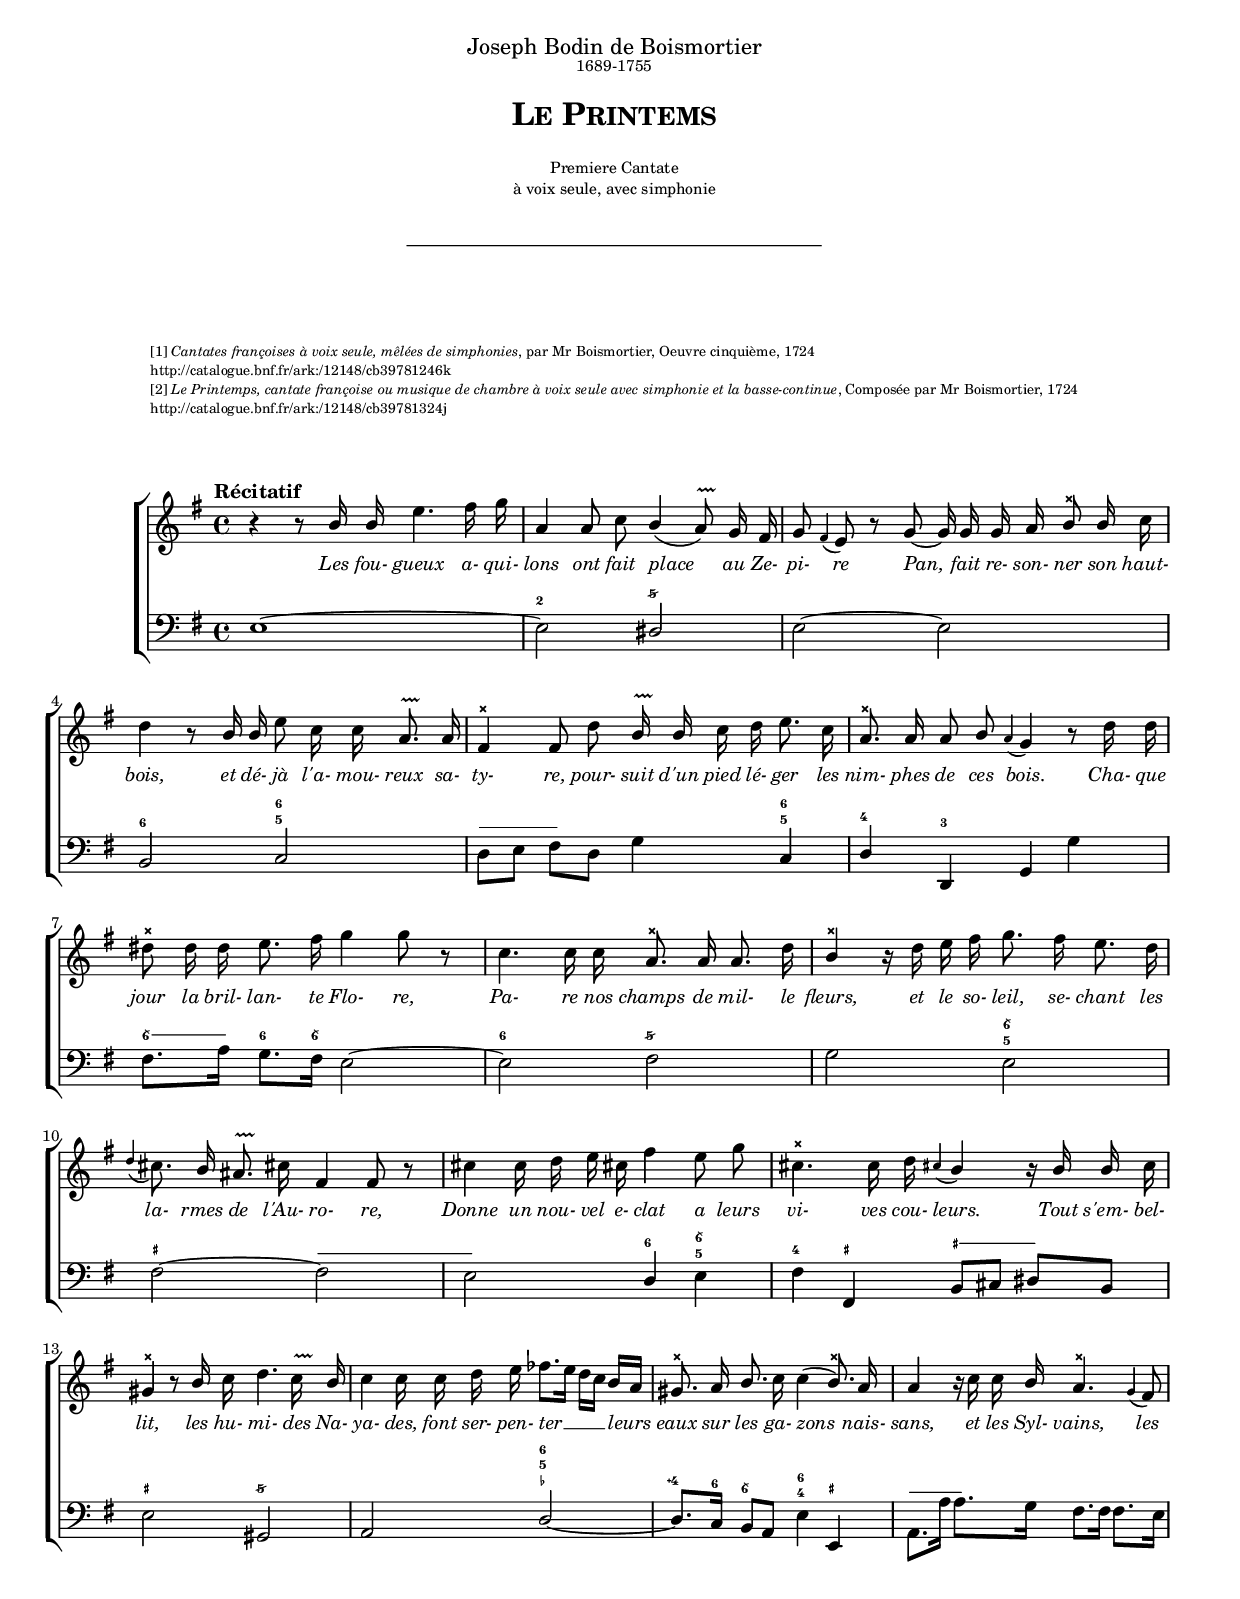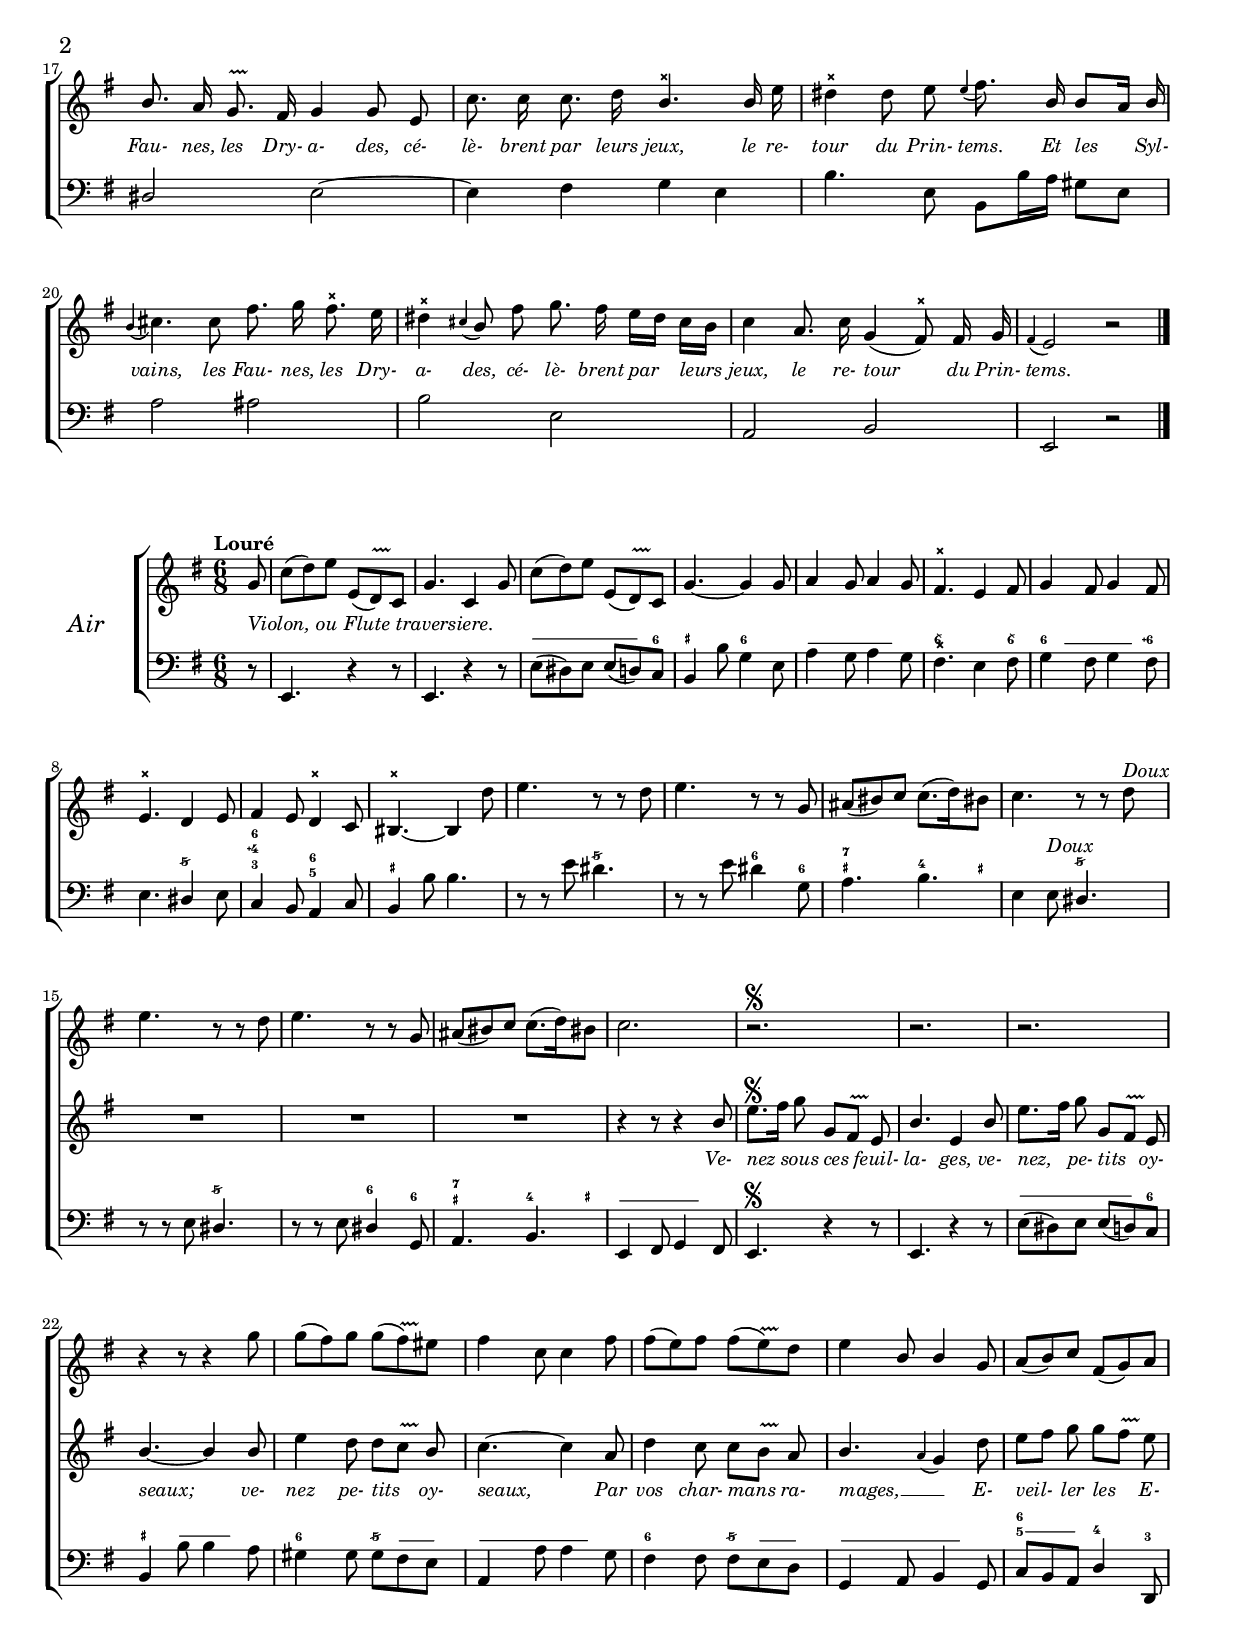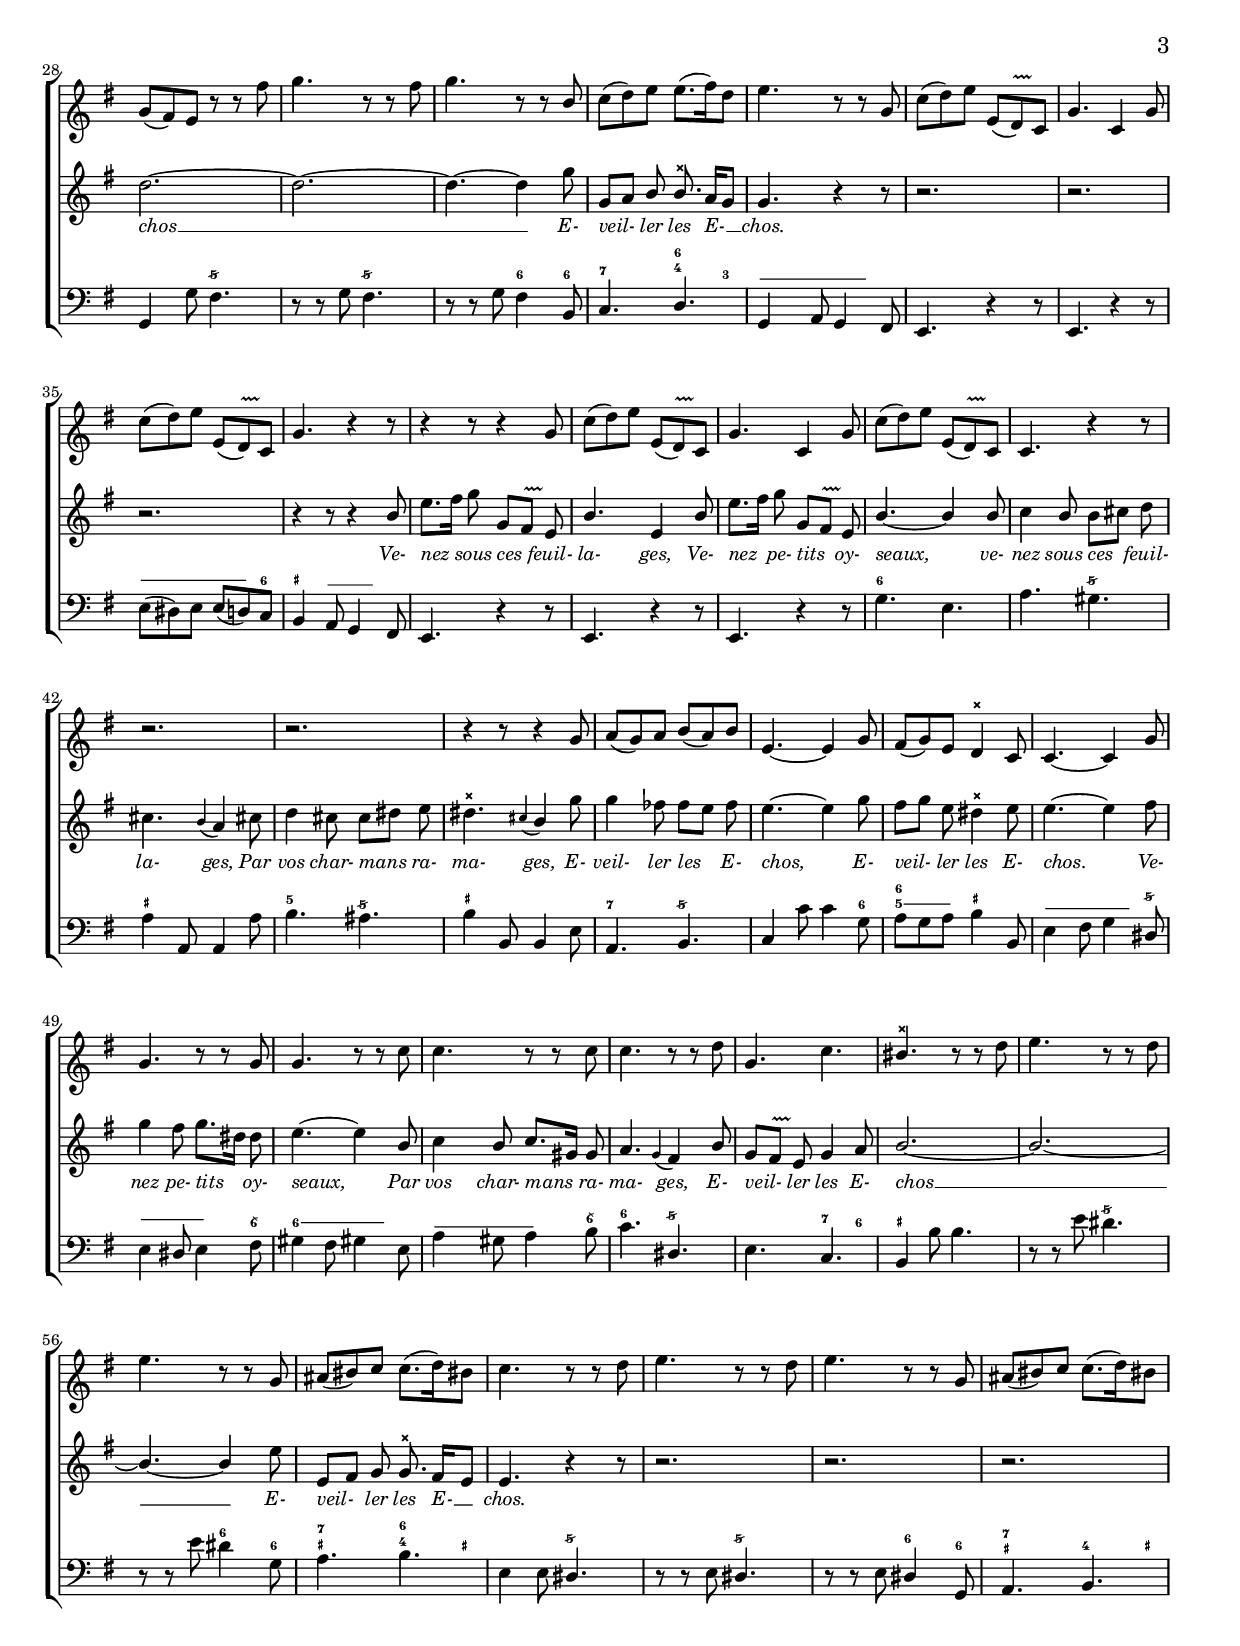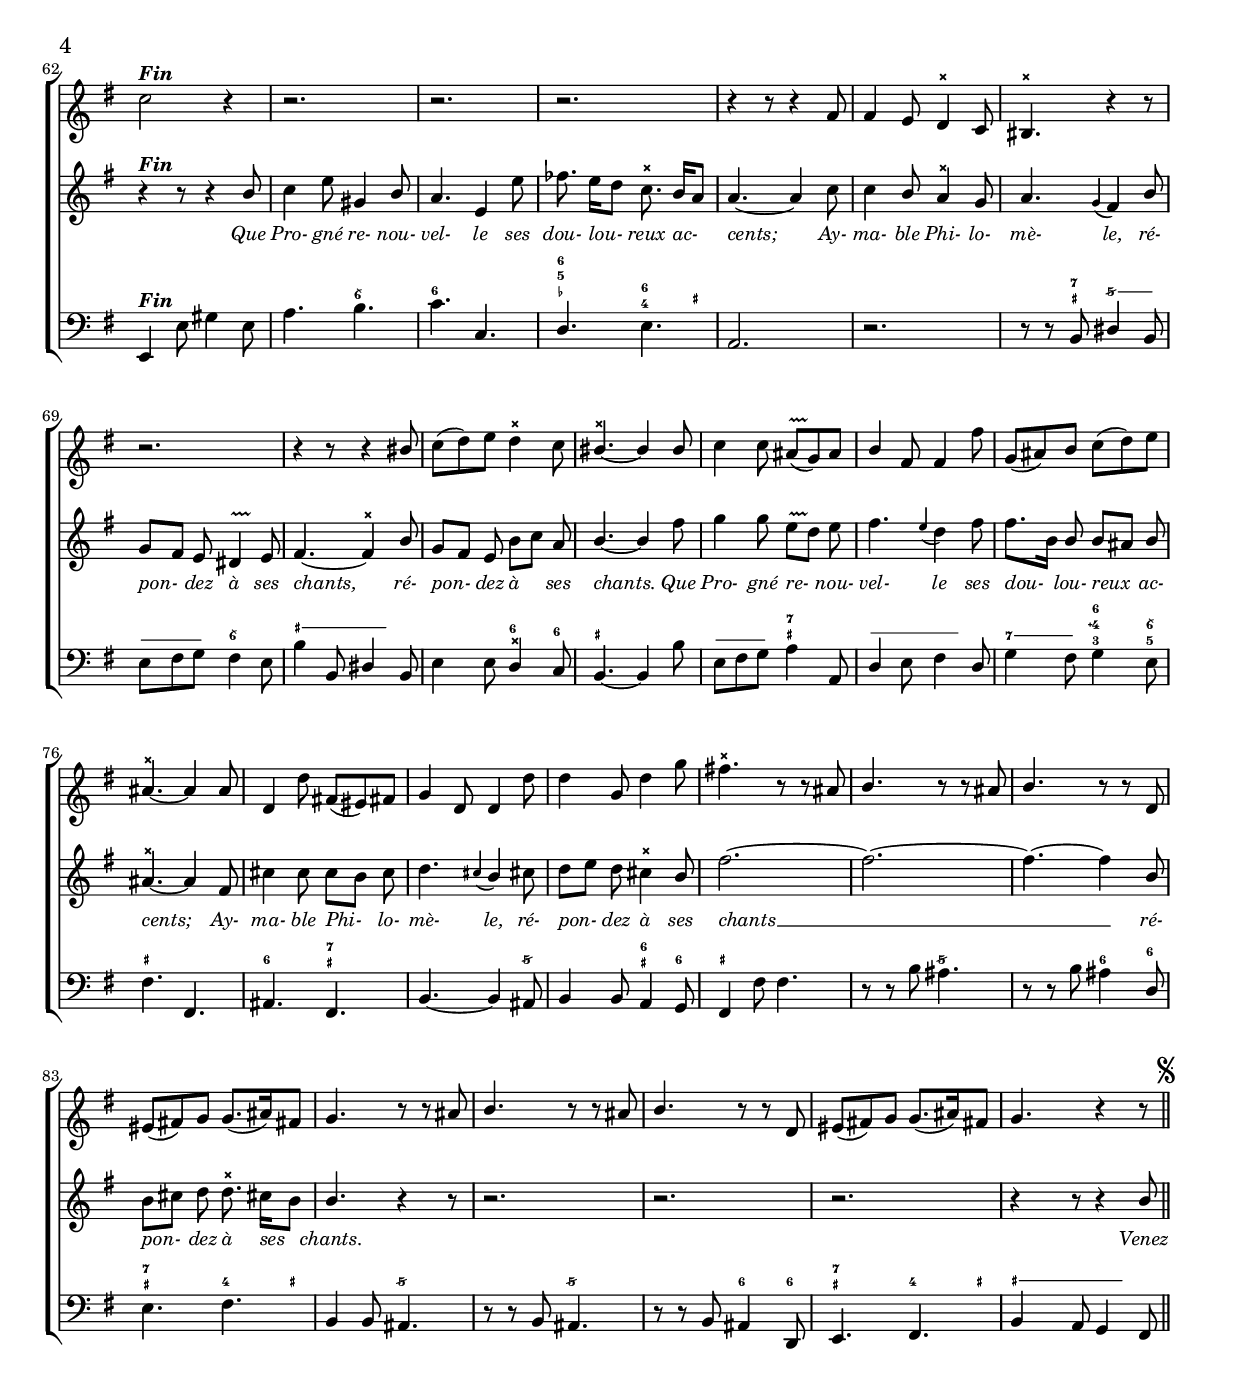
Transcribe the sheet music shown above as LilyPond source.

%%  printemps.ly
%%  This file is part of the Earlilypond project
%%  
%%  Copyright (c) 2013 Benjamin Coudrin <benjamin.coudrin@gmail.com>
%%                All Rights Reserved
%%
%%  This program is free software. It comes without any warranty, to
%%  the extent permitted by applicable law. You can redistribute it
%%  and/or modify it under the terms of the Do What The Fuck You Want
%%  To Public License, Version 2, as published by Sam Hocevar. See
%%  http://sam.zoy.org/wtfpl/COPYING for more details.

\version "2.16.2"
%%  format.ily
%%  This file is part of the Earlilypond project
%%  
%%  Copyright (c) 2013 Benjamin Coudrin <benjamin.coudrin@gmail.com>
%%                All Rights Reserved
%%
%%  This program is free software. It comes without any warranty, to
%%  the extent permitted by applicable law. You can redistribute it
%%  and/or modify it under the terms of the Do What The Fuck You Want
%%  To Public License, Version 2, as published by Sam Hocevar. See
%%  http://sam.zoy.org/wtfpl/COPYING for more details.

% Common includes
#(ly:set-option 'relative-includes #t)
%%  fonts.ily
%%  This file is part of the Earlilypond project
%%  
%%  Copyright (c) 2013 Benjamin Coudrin <benjamin.coudrin@gmail.com>
%%                All Rights Reserved
%%
%%  This program is free software. It comes without any warranty, to
%%  the extent permitted by applicable law. You can redistribute it
%%  and/or modify it under the terms of the Do What The Fuck You Want
%%  To Public License, Version 2, as published by Sam Hocevar. See
%%  http://sam.zoy.org/wtfpl/COPYING for more details.

% Default fonts
\paper  {
  #(define fonts
    (set-global-fonts
      #:music "scorlatti"
      #:brace "scorlatti"
      #:roman "Century Schoolbook L"
      #:sans "Nimbus Sans"
      #:typewriter "Luxi Mono"
      #:factor (/ staff-height pt 20)
  ))
}

%%  titles.ily
%%  This file is part of the Earlilypond project
%%  
%%  Copyright (c) 2013 Benjamin Coudrin <benjamin.coudrin@gmail.com>
%%                All Rights Reserved
%%
%%  This program is free software. It comes without any warranty, to
%%  the extent permitted by applicable law. You can redistribute it
%%  and/or modify it under the terms of the Do What The Fuck You Want
%%  To Public License, Version 2, as published by Sam Hocevar. See
%%  http://sam.zoy.org/wtfpl/COPYING for more details.

\include "tweaks.ily"

%% Copyright Notice
currentYear = #(strftime "%Y" (localtime (current-time)))
publisherDefault = \markup { "Copyright : " \char ##x00A9 " 2011-" \currentYear " Earlilypond" }

%% Default values
\header {
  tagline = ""
  publisher = \publisherDefault
}

%% Titles Templates
%%%%%%%%%%%%%%%%%%%%%%%%%%%%%%

%% Book front page
%% Requires (in header) :
%%   - composer
%%   - composerDate (birth-death)
%%   - title
%%   - subtitle
%%   - opus
%%   - instrument
%%   - publisher
titlePageMarkup = \markup \abs-fontsize #10 \column {
  \vspace #1
  \fill-line { \fontsize #4 \fromproperty #'header:composer }
  \vspace #1
  \fill-line { \fontsize #2 \fromproperty #'header:composerDate }
  \vspace #17
  \fill-line { \fontsize #10 \caps { \bold \fromproperty #'header:title } }
  \vspace #2
  \fill-line { \fontsize #3 \caps { \bold \fromproperty #'header:subtitle } }
  \vspace #3
  \fill-line { \fontsize #5 \caps { \bold \fromproperty #'header:catalogue } }
  \vspace #3
  \fill-line { \fontsize #6 \bold \fromproperty #'header:instrument }
  \vspace #25
  \fill-line { \concat { \publisherDefault ", " \fromproperty #'header:editor } }
}

%% Part book front page
%% Requires (in header) :
%%   - composer
%%   - composerDate (birth-death)
%%   - title
%%   - subtitle
%%   - opus
%%   - instrument
%%   - publisher
partTitlePageMarkup = \markup \abs-fontsize #10 \column {
  \vspace #1
  \fill-line { \fontsize #4 \fromproperty #'header:composer }
  \vspace #1
  \fill-line { \fontsize #2 \fromproperty #'header:composerDate }
  \vspace #14
  \fill-line { \fontsize #10 \caps { \bold \fromproperty #'header:title } }
  \vspace #2
  \fill-line { \fontsize #3 \caps { \bold \fromproperty #'header:subtitle } }
  \vspace #3
  \fill-line { \fontsize #5 \caps { \bold \fromproperty #'header:catalogue } }
  \vspace #3
  \fill-line { \postscript #"-30 0 moveto 60 0 rlineto stroke" }
  \vspace #6
  \fill-line { \fontsize #6 \fromproperty #'header:instrument }
  \vspace #18
  \fill-line { \concat { \publisherDefault ", " \fromproperty #'header:editor } }
}

%% Book front page with image
%% Requires (in header) :
%%   - composer
%%   - composerDate (birth-death)
%%   - title
%%   - subtitle
%%   - opus
%%   - image
%%   - editor
titlePageMarkupImage = \markup \abs-fontsize #10 \column {
  \vspace #1
  \fill-line { \fontsize #4 \fromproperty #'header:composer }
  \vspace #1
  \fill-line { \fontsize #2 \fromproperty #'header:composerDate }
  \vspace #10
  \fill-line { \fontsize #10 \caps { \bold \fromproperty #'header:title } }
  \vspace #1
  \fill-line { \fontsize #3 \caps { \bold \fromproperty #'header:subtitle } }
  \vspace #6
  \fill-line { \fontsize #6 \caps { \bold \fromproperty #'header:catalogue } }
  \vspace #6
  \fill-line { \fromproperty #'header:image }    
  \vspace #10
  \fill-line { \concat { \publisherDefault ", " \fromproperty #'header:editor } }
}

%% piece front page
%% Requires (in header) :
%%   - composer
%%   - composerDate (birth-death)
%%   - title
%%   - subtitle
%%   - opus
%%   - publisher
%%   - sources
%%   - notes
pieceFrontPageMarkup = \markup \abs-fontsize #10 \box { \column {
  \vspace #1
  \fill-line { \fontsize #3 \fromproperty #'header:composer }
  \fill-line { \override #'(font-family . Nimbus) \fontsize #1 \fromproperty #'header:composerDate }
  \vspace #2.5
  \fill-line { \fontsize #10 \caps { \fromproperty #'header:title } }
  \vspace #1
  \fill-line { \fontsize #2 \caps {\fromproperty #'header:subtitle } }
  \vspace #1.5
  \fill-line { \postscript #"-30 0 moveto 60 0 rlineto stroke" }
  \fill-line { \postscript #"-30 2 moveto 60 0 rlineto stroke" }
  \vspace #1
  \fill-line { \fontsize #-2 \fromproperty #'header:notes }
  \vspace #0.5
  \fill-line { \left-column { "Sources : " \fontsize #-2 \fromproperty #'header:sources } }
  \vspace #2
  \fill-line { \concat { \publisherDefault ", " \fromproperty #'header:editor } }
} }

%% piece short title
%% Requires (in header) :
%%   - composer
%%   - title
%%   - subtitle
pieceTitleMarkup = \markup {
  \column {
    \fill-line {
      \null
      \override #`(direction . ,UP) {
        \dir-column {
          \center-align \fontsize #-1 \bold
          \caps \fromproperty #'header:subtitle
          \center-align \fontsize #4 \bold
          \caps \fromproperty #'header:title
        }
      }
      \fromproperty #'header:composer
    }
    \vspace #2
  }
}



%% piece long title
pieceBigTitleMarkup = \markup \abs-fontsize #6 \column {
    \vspace #1
    \fill-line { \fontsize #5 \fromproperty #'header:composer }
    \fill-line { \fontsize #2 \fromproperty #'header:composerDate }
    \vspace #1
    \fill-line { \fontsize #8 \bold \caps \fromproperty #'header:title }
    \vspace #1
    \fill-line { \fontsize #2 \fromproperty #'header:subtitle }
    \vspace #1
    \fill-line { \postscript #"-20 0 moveto 40 0 rlineto stroke" }
    \vspace #1
    \fill-line { \fontsize #6 \fromproperty #'header:instrument }
    \vspace #2
    \fill-line { \fontsize #1 \fromproperty #'header:sources }
    \vspace #2    
  }
  
pieceBigTitleMarkupNoSource = \markup \abs-fontsize #6 \column {
    \vspace #1
    \fill-line { \fontsize #5 \fromproperty #'header:composer }
    \fill-line { \fontsize #2 \fromproperty #'header:composerDate }
    \vspace #1
    \fill-line { \fontsize #8 \bold \caps \fromproperty #'header:title }
    \vspace #0.5
    \fill-line { \fontsize #3 \fromproperty #'header:subtitle }
    \vspace #1
    %\fill-line { \fontsize #4 \fromproperty #'header:catalogue }
    %\vspace #1
    \fill-line { \postscript #"-20 0 moveto 40 0 rlineto stroke" }
    \vspace #1
    \fill-line { \fontsize #6 \fromproperty #'header:instrument }
    \vspace #2
  }
  
pieceMediumTitleMarkup = \markup \abs-fontsize #6 \column {
    \vspace #1
    \fill-line { \fontsize #5 \fromproperty #'header:composer }
    \fill-line { \fontsize #2 \fromproperty #'header:composerDate }
    \vspace #1
    \fill-line { \fontsize #8 \bold \caps \fromproperty #'header:title }
    \vspace #1
    \fill-line { \postscript #"-20 0 moveto 40 0 rlineto stroke" }
    \vspace #2
  }
  
suiteSimpleTitleMarkup = \markup \abs-fontsize #6 \column {
  \vspace #5
  \fill-line { \fontsize #8 \bold \fromproperty #'header:suite }
  \vspace #3
}

scoreSimpleTitleMarkup = \markup \abs-fontsize #6 \column {
  \vspace #1
  \left-align { \fontsize #6 \caps \fromproperty #'header:piece }
  \fill-line  { \fontsize #5 \italic \fromproperty #'header:part }
  \vspace #1
}

scoreNumberedTitleMarkup = \markup \abs-fontsize #6 \column {
  \vspace #1
  \fill-line { \fontsize #10 \box \fromproperty #'header:number } 
  \vspace #0.5
  \fill-line {
    \left-align { \fontsize #6 \caps \fromproperty #'header:piece }
    \right-align { \fontsize #6 \fromproperty #'header:subopus }
  }
  \vspace #1
}
  
bookNotePageMarkup = \markup \abs-fontsize #6 \column {
  \vspace #1
  \fill-line { \fontsize #8 \caps \fromproperty #'header:title }
  \vspace #1
  \fill-line { \fontsize #8 \caps \fromproperty #'header:subtitle }
  \vspace #1
  \fill-line { \fontsize #7 \caps \fromproperty #'header:subsubtitle }
  \vspace #1
  \fill-line { \fontsize #7 "." }
  \vspace #1
  \fill-line { \fontsize #8 \caps \fromproperty #'header:catalogue }
  \vspace #1
  \fill-line { \fontsize #7 "." }
  \vspace #4
  %\fill-line { \fontsize #4 \fromproperty #'header:sources }
  %\fill-line { \fontsize #8 \bold \caps "Notes" }
  
}


% Paper settings
#(set-default-paper-size "a4")
\paper {
  line-width    = 188\mm
  left-margin   = 10\mm
  top-margin    = 10\mm
  bottom-margin = 20\mm
  ragged-last-bottom = ##t 
  ragged-bottom = ##f
  annotate-spacing = ##f
  #(define page-breaking ly:minimal-breaking)
}

% Layout commons
layoutCommons = \layout {
  #(layout-set-staff-size 17)
  \context {
    \Score
    \override SpacingSpanner #'uniform-stretching = ##t
    \override Stem #'neutral-direction = #1
  }
  \context {
    \Voice
    \override TupletNumber #'stencil = ##f 
    \override TupletBracket #'bracket-visibility = ##f 
  }
  \context {
    \RemoveEmptyStaffContext
    \override VerticalAxisGroup #'remove-first = ##t 
  }
  \context { 
    \Staff
    \override BassFigure #'font-size = #-1
  } 
  \context { 
    \Lyrics
    \override LyricText #'font-size = #0
    \override LyricText #'font-shape = #'italic
  } 
}


%%  notation.ily
%%  This file is part of the Earlilypond project
%%  
%%  Copyright (c) 2013 Benjamin Coudrin <benjamin.coudrin@gmail.com>
%%                All Rights Reserved
%%
%%  This program is free software. It comes without any warranty, to
%%  the extent permitted by applicable law. You can redistribute it
%%  and/or modify it under the terms of the Do What The Fuck You Want
%%  To Public License, Version 2, as published by Sam Hocevar. See
%%  http://sam.zoy.org/wtfpl/COPYING for more details.

% Common includes
#(ly:set-option 'relative-includes #t)
%% mensuation.ly
%% Author : Benjamin Coudrin, 2013

ter = {
  \override Staff.TimeSignature.style = #'single-digit
  \time 3/4
}

deux = {
  \override Staff.TimeSignature.style = #'single-digit
  \time 2/2
}

bin = {
  \override Staff.TimeSignature.style = #'default
  \time 4/4
}

bla = {
  \override Staff.TimeSignature.style = #'default
  \time 2/2
}

blater = {
  \once \override Staff.TimeSignature.stencil = #ly:text-interface::print 
  \once \override Staff.TimeSignature.text =
    #(markup (#:line ((markup (#:musicglyph "timesig.C22")
                              (#:raise -0.8 #:musicglyph "three")))
               ))
  \time 3/4
}

\include "../3rdParty/Viole/ornements-viole.ly"


\header {
  composer = "Joseph Bodin de Boismortier"
  composerDate = "1689-1755"
  date = "1724"
  title = "Le Printems"
  subtitle = \markup \center-column {"Premiere Cantate" "à voix seule, avec simphonie"}
  %tagline = \markup \concat { \publisherDefault ", Benjamin Coudrin"}
  sources = \markup \left-column {
    \concat {"[1] " \italic "Cantates françoises à voix seule, mêlées de simphonies" ", par Mr Boismortier, Oeuvre cinquième, 1724"}
    \with-url #"http://catalogue.bnf.fr/ark:/12148/cb39781246k" "http://catalogue.bnf.fr/ark:/12148/cb39781246k"
    \concat {"[2] " \italic "Le Printemps, cantate françoise ou musique de chambre à voix seule avec simphonie et la basse-continue" ", Composée par Mr Boismortier, 1724" }
    \with-url #"http://catalogue.bnf.fr/ark:/12148/cb39781324j" "http://catalogue.bnf.fr/ark:/12148/cb39781324j"
  }
}

\paper {
  bookTitleMarkup = \pieceBigTitleMarkup
}

\layout {
  \layoutCommons
}

%% Premier Recitatif
%% recitatif1.ly
%%  This file is part of the Earlilypond project
%%  
%%  Copyright (c) 2013 Benjamin Coudrin <benjamin.coudrin@gmail.com>
%%                All Rights Reserved
%%
%%  This program is free software. It comes without any warranty, to
%%  the extent permitted by applicable law. You can redistribute it
%%  and/or modify it under the terms of the Do What The Fuck You Want
%%  To Public License, Version 2, as published by Sam Hocevar. See
%%  http://sam.zoy.org/wtfpl/COPYING for more details.

%% VOICE %%%%%%%%%%%%%%%%%%%%%%%%%%%%%%%%%%%%%%%%%%%%%%%%%
Avoice = {
  \clef treble
  \key g \major
  \relative c'' {
    \bin
    \tempo "Récitatif"
    \autoBeamOff
    r4 r8 b16 b e4. fis16 g
    a,4 a8 c b4 (\vplaintehoriz a8) g16 fis
    g8 \grace fis4 (e8) r g ~ g16 g g a \vmordant b8 b16 c
    d4 r8 b16 b e8 c16 c \vplaintehoriz a8. a16
    \vmordant fis4 fis8 d' \vplaintehoriz b16 b c d e8. c16
    \vmordant a8. a16 a8 b \grace a4 (g) r8 d'16 d
    \vmordant dis8 d16 d e8. fis16 g4 g8 r
    c,4. c16 c \vmordant a8. a16 a8. d16
    \vmordant b4 r16 d e fis g8. fis16 e8. d16
    \grace d4 (cis8.) b16 \vplaintehoriz ais8. cis16 fis,4 fis8 r
    cis'4 c16 d e cis fis4 e8 g
    \vmordant cis,4. c16 d \grace cis4 (b4) r16 b b c
    \vmordant gis4 r8 b16 c d4. \vplaintehoriz c16 b
    c4 c16 c d e fes8. [e16] d [c] b [a]
    \vmordant gis8. a16 b8. c16 c4 (\vmordant b8.) a16
    a4 r16 c c b \vmordant a4. \grace g4 (fis8)
    b8. a16 \vplaintehoriz g8. fis16 g4 g8 e
    c'8. c16 c8. d16 \vmordant b4. b16 e
    \vmordant dis4 d8 e \grace e4 (fis8.) b,16 b8 [a16] b
    \grace b4 (cis4.) c8 fis8. g16 \vmordant fis8. e16
    \vmordant dis4 \grace cis4 (b8) fis' g8. fis16 e [d] c [b]
    c4 a8. c16 g4 (\vmordant fis8) fis16 g
    \grace fis4 (e2) r
    \bar "|." \break
  }
}

Alyrics = \lyricmode {
  Les fou- gueux a- qui- lons ont fait place au Ze- pi- re
  Pan, fait re- son- ner son haut- bois,
  et dé- jà l'a- mou- reux sa- ty- re, pour- suit
  d'un pied lé- ger les nim- phes de ces bois.
  Cha- que jour la bril- lan- te Flo- re,
  Pa- re nos champs de mil- le fleurs,
  et le so- leil, se- chant les la- rmes de l'Au- ro- re,
  Donne un nou- vel e- clat a leurs vi- ves cou- leurs.
  Tout s'em- bel- lit, les hu- mi- des Na- ya- des,
  font ser- pen- ter __ _ leurs eaux sur les ga- zons nais- sans,
  et les Syl- vains, les Fau- nes, les Dry- a- des,
  cé- lè- brent par leurs jeux, le re- tour du Prin- tems.
  Et les Syl- vains, les Fau- nes, les Dry- a- des,
  cé- lè- brent par leurs jeux, le re- tour du Prin- tems.
}

%% FIGURED BASS %%%%%%%%%%%%%%%%%%%%%%%%%%%%%%%%%%%%%%%%%%%%%%%%%%
Abassefig = \figuremode {
  s1
  <2>2 <5/>
  s1
  <6>2 <6 5>
  \bassFigureExtendersOn
  <_>8 <_> <_>
  \bassFigureExtendersOn
  s4. <6 5>4
  <4>4 <3> s2
  \bassFigureExtendersOn
  <6\\>8 <6\\>16 <6\\>
  \bassFigureExtendersOff
  <6>8. <6\\>16 s2
  <6> <5/>
  s <6\\ 5>
  <_+>
  \bassFigureExtendersOn
  <_>4 <_>
  <_>2 \bassFigureExtendersOff <6>4 <6\\ 5>
  <4> <_+> <_+>8
  \bassFigureExtendersOn
  <_+> <_+>
  \bassFigureExtendersOff
  s8
  <_+>2 <5/>
  s <6 5 _->
  <4\+>8. <6>16 <6\\>4 <6 4> <_+>
  \bassFigureExtendersOn
  <_>8 <_> <_>
  \bassFigureExtendersOn
  
}

Abasse = {
  \clef bass
  \key g \major
  \bin
  \relative c {
    e1 ~
    e2 dis
    e ~ e
    b c 
    d8 [e] fis [d] g4 c,
    d d, g g'
    fis8. [a16] g8. [fis16] e2 ~
    e fis
    g e
    fis ~ fis
    e d4 e
    fis fis, b8 [cis] dis [b]
    e2 gis,
    a2 d~
    d8. [c16] b8 [a] e'4 e,
    a8. [a'16] a8. [g16] fis8. [fis16] fis8. [e16]
    dis2 e ~
    e4 fis g e
    b'4. e,8 b [b'16 a] gis8 [e]
    a2 ais
    b e,
    a, b
    e, r
  }
  \bar "|."
}

\score {
  \new StaffGroup  <<
    \new Voice = "voix" << \override Staff.BarLine #'allow-span-bar = ##f #(set-accidental-style 'forget) \Avoice >>
    \new Lyrics \lyricsto voix { \Alyrics }
    \new Staff <<
      \override Staff.BarLine #'allow-span-bar = ##f
      #(set-accidental-style 'forget)
      \figuremode { \Abassefig }
      \Abasse
    >>
  >>
}

%% Air louré
%% recitatif1.ly
%%  This file is part of the Earlilypond project
%%  
%%  Copyright (c) 2013 Benjamin Coudrin <benjamin.coudrin@gmail.com>
%%                All Rights Reserved
%%
%%  This program is free software. It comes without any warranty, to
%%  the extent permitted by applicable law. You can redistribute it
%%  and/or modify it under the terms of the Do What The Fuck You Want
%%  To Public License, Version 2, as published by Sam Hocevar. See
%%  http://sam.zoy.org/wtfpl/COPYING for more details.

%% DESSUS %%%%%%%%%%%%%%%%%%%%%%%%%%%%%%%%%%%%%%%%%%%%%%%%%%
Bdessus = {
  \clef french
  \time 6/8
  \key e \minor
  \set StaffGroup.instrumentName = \markup {\fontsize #2 \italic "Air"}
  \relative c'' {
    \tempo "Louré"
    \partial 8 b8_\markup{\italic {Violon, ou Flute traversiere.}}
    e [(fis) g] g, [(\vplaintehoriz fis) e]
    b'4. e,4 b'8
    e [(fis) g] g, [(\vplaintehoriz fis) e]
    b'4. ~ b4 b8
    c4 b8 c4 b8
    \vxmordant a4. g4 a8
    b4 a8 b4 a8
    \vxmordant g4. fis4 g8
    a4 g8 \vxmordant fis4 e8
    \vxmordant dis4. ~ dis4 fis'8
    g4. r8 r fis
    g4. r8 r8 b,8
    cis8 [(dis) e] e8. [(fis16) dis8]
    e4. r8 r fis^\markup{\italic Doux}
    g4. r8 r fis
    g4. r8 r b,
    cis8 [(dis) e] e8. [(fis16) dis8]
    e2.
    r\segno
    r
    r
    r4 r8 r4 b'8
    b [(a) b] b [(\vplaintehoriz a) gis]
    a4 e8 e4 a8
    a [(g) a] a [(\vplaintehoriz g) fis]
    g4 d8 d4 b8
    c [(d) e] a, [(b) c]
    b [(a) g] r8 r a'
    b4. r8 r a
    b4. r8 r d,
    e [(fis) g] g8. [(a16) fis8]
    g4. r8 r b,
    e [(fis) g] g, [(\vplaintehoriz fis) e]
    b'4. e,4 b'8
    e [(fis) g] g, [(\vplaintehoriz fis) e]
    b'4. r4 r8
    r4 r8 r4 b8
    e [(fis) g] g, [(\vplaintehoriz fis) e]
    b'4. e,4 b'8
    e [(fis) g] g, [(\vplaintehoriz fis) e]
    e4. r4 r8
    r2.
    r2.
    r4 r8 r4 b'8 
    c [(b) c] d [(c) d]
    g,4. ~ g4 b8
    a [(b) g] \vxmordant fis4 e8
    e4. ~ e4 b'8
    b4. r8 r b
    b4. r8 r e
    e4. r8 r e
    e4. r8 r fis
    b,4. e
    \vxmordant dis4. r8 r fis
    g4. r8 r fis
    g4. r8 r b,
    cis [(dis) e] e8. [(fis16) dis8]
    e4. r8 r fis8
    g4. r8 r fis
    g4. r8 r b,
    cis [(dis) e] e8. [(fis16) dis8]
    e2^\markup{\bold \italic Fin} r4
    r2.
    r
    r
    r4 r8 r4 a,8
    a4 g8 \vxmordant fis4 e8
    \vxmordant dis4. r4 r8
    r2.
    r4 r8 r4 dis'8
    e [(fis) g] \vxmordant fis4 e8
    \vxmordant dis4. ~ dis4 d8
    e4 e8 \vplaintehoriz cis [(b) c]
    d4 a8 a4 a'8
    b,8 [(cis) d] e [(fis) g]
    \vxmordant cis,4. ~ cis4 c8
    fis,4 fis'8 ais, [(gis) ais]
    b4 fis8 fis4 fis'8
    fis4 b,8 fis'4 b8
    \vxmordant ais4. r8 r cis,
    d4. r8 r cis
    d4. r8 r fis,
    gis [(ais) b] b8. [(cis16) ais8]
    b4. r8 r cis
    d4. r8 r cis
    d4. r8 r fis,
    gis [(ais) b] b8. [(cis16) ais8]
    b4. r4 r8
   \bar "||"  \mark \markup \normalsize { \musicglyph  #"scripts.segno" }
  }
}

%% VOICE %%%%%%%%%%%%%%%%%%%%%%%%%%%%%%%%%%%%%%%%%%%%%%%%%
Bvoice = {
  \clef treble
  \key e \minor
  \relative c'' {
    \time 6/8
    \autoBeamOff
    \partial 8 r8
    R2.*17
    r4 r8 r4 b8
    e8.\segno [fis16] g8 g, [\vplaintehoriz fis] e
    b'4. e,4 b'8 
    e8. [fis16] g8 g, [\vplaintehoriz fis] e
    b'4. ~ b4 b8
    e4 d8 d [\vplaintehoriz c] b
    c4. ~ c4 a8
    d4 c8 c [\vplaintehoriz b] a
    b4. \grace a4 (g4) d'8
    e [fis] g g [\vplaintehoriz fis] e
    d2. ~
    d ~
    d4. ~ d4 g8
    g, [a] b \vxmordant b8. a16 [g8]
    g4. r4 r8
    r2.
    r
    r
    r4 r8 r4 b8
    e8. [fis16] g8 g, [\vplaintehoriz fis] e
    b'4. e,4 b'8
    e8. [fis16] g8 g, [\vplaintehoriz fis] e
    b'4. ~ b4 b8
    c4 b8 b [cis] d
    cis4. \grace b4 (a4) cis8
    d4 cis8 c [dis] e
    \vxmordant dis4. \grace cis4 (b4) g'8
    g4 fes8 fis [e] fis
    e4. ~ e4 g8
    fis [g] e \vxmordant dis4 e8
    e4. ~ e4 fis8
    g4 fis8 g8. [dis16] d8
    e4. ~ e4 b8
    c4 b8 c8. [gis16] g8
    a4. \grace g4 (fis4) b8
    g [\vplaintehoriz fis] e g4 a8
    b2. ~
    b2. ~
    b4. ~ b4 e8
    e, [fis] g \vxmordant g8. fis16 [e8]
    e4. r4 r8
    r2.
    r
    r
    r4^\markup{\bold \italic Fin} r8 r4 b'8
    c4 e8 gis,4 b8
    a4. e4 e'8
    fes8. e16 [d8] \vxmordant c8. b16 [a8]
    a4. ~ a4 c8
    c4 b8 \vxmordant a4 g8
    a4. \grace g4 (fis4) b8
    g [fis] e \vplaintehoriz dis4 e8
    fis4. ~ \vxmordant fis4 b8
    g [fis] e b' [c] a
    b4. ~ b4 fis'8
    g4 g8 \vplaintehoriz e [d] e
    fis4. \grace e4 (d4) fis8
    fis8. [b,16] b8 b [ais] b
    \vxmordant ais4. ~ ais4 fis8
    cis'4 c8 c [b] c
    d4. \grace cis4 (b4) cis8
    d [e] d \vxmordant cis4 b8
    fis'2. ~
    fis ~
    fis4. ~ fis4 b,8
    b [cis] d \vxmordant d8. cis16 [b8]
    b4. r4 r8
    r2.
    r
    r
    r4 r8 r4 b8
    \bar "||"  \mark \markup \normalsize { \musicglyph  #"scripts.segno" } \break
  }
}

Blyrics = \lyricmode {
  Ve- nez sous ces feuil- la- ges,
  ve- nez, pe- tits oy- seaux;
  ve- nez pe- tits oy- seaux,
  Par vos char- mans ra- mages, __ _
  E- veil- ler les E- chos __
  E- veil- ler les E- __ chos.
  Ve- nez sous ces feuil- la- ges,
  Ve- nez pe- tits oy- seaux,
  ve- nez sous ces feuil- la- ges,
  Par vos char- mans ra- ma- ges,
  E- veil- ler les E- chos,
  E- veil- ler les E- chos.
  Ve- nez pe- tits
  oy- seaux, Par vos char- mans
  ra- ma- ges,
  E- veil- ler les E- chos __
  E- veil- ler les E- __ chos.
  Que Pro- gné re- nou- vel- le
  ses dou- lou- reux ac- cents;
  Ay- ma- ble Phi- lo- mè- le,
  ré- pon- dez à ses chants,
  ré- pon- dez à ses chants.
  Que Pro- gné re- nou- vel- le
  ses dou- lou- reux ac- cents;
  Ay- ma- ble Phi- lo- mè- le,
  ré- pon- dez à ses chants __
  ré- pon- dez à ses chants.
  Venez
}

%% FIGURED BASS %%%%%%%%%%%%%%%%%%%%%%%%%%%%%%%%%%%%%%%%%%%%%%%%%%
Bbassefig = \figuremode {
  s8
  s2.
  s
  \bassFigureExtendersOn
  <_>8 <_>4. <_>8
  \bassFigureExtendersOff
  <6>8
  <_+>4. <6>
  \bassFigureExtendersOn
  <_>8 <_>4. <_>4
  \bassFigureExtendersOff
  <6\\>4. s4 <6\\>8
  <6>
  \bassFigureExtendersOn
  <_>8 <_>4 <_>8
  \bassFigureExtendersOff
  <6\+>8
  s4. <5/>
  <6 4\+ 3>4
  \bassFigureExtendersOn
  <_>8
  \bassFigureExtendersOff
  <6 5>4
  \bassFigureExtendersOn
  <_>8
  \bassFigureExtendersOff
  <_+>2.
  s4. <5/>
  s <6>4 <6>8
  <7 _+>4. <4>4 <_+>8
  s4. <5/>
  s <5/>
  s <6>4 <6>8
  <7 _+>4. <4>4 <_+>8  
  \bassFigureExtendersOn
  <_>2 <_>8
  \bassFigureExtendersOff
  <_>8
  s2.
  s2.
  \bassFigureExtendersOn
  <_>8 <_>4. <_>8
  \bassFigureExtendersOff
  <6>8
  <_+>4
  \bassFigureExtendersOn
  <_>4 <_>8
  \bassFigureExtendersOff
  <_>8
  <6>4. <5/>8
  \bassFigureExtendersOn
  <_>8 <_>16
  \bassFigureExtendersOff
  <_>16
  <_>16
  \bassFigureExtendersOn
  <_>16 <_>4. <_>8
  \bassFigureExtendersOff
  <_>8
  <6>4. <5/>8
  \bassFigureExtendersOn
  <_>8 <_>16
  \bassFigureExtendersOff
  <_>16
  <_>16
  \bassFigureExtendersOn
  <_>16 <_>4. <_>8
  \bassFigureExtendersOff
  <_>8
  <6 5>8
  \bassFigureExtendersOn
  <5>8 <5>8
  \bassFigureExtendersOff
  <4>4 <3>8
  s4. <5/>
  s <5/>
  s <6>4 <6>8
  <7>4. <6 4>4 <3>8
  <_>16
  \bassFigureExtendersOn
  <_>16 <_>4. <_>8
  \bassFigureExtendersOff
  <_>8
  s2.
  s
  \bassFigureExtendersOn
  <_>8 <_>4. <_>8
  \bassFigureExtendersOff
  <6>8
  <_+>4
  \bassFigureExtendersOn
  <_>4 <_>8
  \bassFigureExtendersOff
  <_>8
  s2.
  s
  s
  <6>
  s4. <5/>
  <_+> s
  <5> <5/>
  <_+> s
  <7> <5/>
  s s4 <6>8
  <6 5>8
  \bassFigureExtendersOn
  <5>8 <5>8
  \bassFigureExtendersOff
  <_+>4.
  \bassFigureExtendersOn
  <_>4 <_>4 <_>8
  \bassFigureExtendersOff
  <5/>8
  \bassFigureExtendersOn
  <_>4 <_>8 <_>8
  \bassFigureExtendersOff
  <_>8 <6\\>
  \bassFigureExtendersOn
  <6>4 <6>4 <6>8
  \bassFigureExtendersOff
  <_>8
  <_>16
  \bassFigureExtendersOn
  <_>16 <_>8 <_>8 <_>8
  \bassFigureExtendersOff
  <_>8 <6\\>
  <6>4. <5/>
  s <7>4 <6>8
  <_+>2.
  s4. <5/>
  s <6>4 <6>8
  <7 _+>4. <6 4>4 <_+>8
  s4. <5/>
  s <5/>
  s <6>4 <6>8
  <7 _+>4. <4>4 <_+>8
  s2.
  s4. <6\\>
  <6> s
  <6 5 _-> <6 4>4 <_+>8
  s2.
  s
  s4 <7 _+>8
  \bassFigureExtendersOn
  <5/>4 <5/>8
  \bassFigureExtendersOff
  <_>16
  \bassFigureExtendersOn
  <_>16 <_>8 <_>8
  \bassFigureExtendersOff
  <6\\>4.
  \bassFigureExtendersOn
  <_+>4 <_+>4 <_+>8
  \bassFigureExtendersOff
  <_>8
  s4. <6>4 <6>8
  <_+>4. s
  \bassFigureExtendersOn
  <_>4 <_>8
  \bassFigureExtendersOff
  <7 _+>4.
  \bassFigureExtendersOn
  <_>4 <_>4 <_>8
  \bassFigureExtendersOff
  <_>8
  \bassFigureExtendersOn
  <7>4 <7>8
  \bassFigureExtendersOff
  <6 4\+ 3>4 <6\\ 5>8
  <_+>4. s
  <6> <7 _+>
  s s4 <5/>8
  s4. <6 _+>4 <6>8
  <_+>4. s
  s <5/>
  s <6>4 <6>8
  <7 _+>4. <4>4 <_+>8
  s4. <5/>
  s <5/>
  s <6>4 <6>8
  <7 _+>4. <4>4 <_+>8
  <_+>16
  \bassFigureExtendersOn
  <_+>16 <_+>8 <_+>4 <_+>8
  \bassFigureExtendersOff
  <_>8
}

Bbasse = {
  \clef bass
  \key e \minor
  \time 6/8
  \relative c, {
    \partial 8 r8
    e4. r4 r8
    e4. r4 r8
    e'8 [(dis) e] e [(d!) c]
    b4 b'8 g4 e8
    a4 g8 a4 g8
    \vxmordant fis4. e4 fis8
    g4 fis8 g4 fis8
    e4. dis4 e8
    c4 b8 a4 c8
    b4 b'8 b4.
    r8 r e dis4.
    r8 r e dis4 g,8
    a4. b
    e,4 e8^\markup{\italic Doux} dis4.
    r8 r e8 dis4.
    r8 r e8 dis4 g,8
    a4. b
    e,4 fis8 g4 fis8
    e4.\segno r4 r8
    e4. r4 r8
    e' [(dis) e] e [(d!) c]
    b4 b'8 b4 a8
    gis4 g8 g [fis e]
    a,4 a'8 a4 g8
    fis4 fis8 fis [e d]
    g,4 a8 b4 g8
    c [b a] d4 d,8
    g4 g'8 fis4.
    r8 r g fis4.
    r8 r g fis4 b,8
    c4. d
    g,4 a8 g4 fis8
    e4. r4 r8
    e4. r4 r8
    e' [(dis) e] e [(d!) c]
    b4 a8 g4 fis8
    e4. r4 r8
    e4. r4 r8
    e4. r4 r8
    g'4. e
    a gis
    a4 a,8 a4 a'8
    b4. ais
    b4 b,8 b4 e8
    a,4. b
    c4 c'8 c4 g8
    a [g a] b4 b,8
    e4 fis8 g4 dis8
    e4 dis8 e4 fis8
    gis4 fis8 gis4 e8
    a4 gis8 a4 b8
    c4. dis,
    e c
    b4 b'8 b4.
    r8 r e dis4.
    r8 r e dis4 g,8
    a4. b
    e,4 e8 dis4.
    r8 r e dis4.
    r8 r e dis4 g,8
    a4. b
    e,4^\markup{\bold \italic Fin} e'8 gis4 e8
    a4. b
    c c,
    d e
    a,2.
    r
    r8 r b8 dis4 b8
    e8 [fis g] fis4 e8
    b'4 b,8 dis4 b8
    e4 e8 \vxmordant d4 c8
    b4. ~ b4 b'8
    e,8 [fis g] a4 a,8
    d4 e8 fis4 d8
    g4 fis8 g4 e8
    fis4. fis,
    ais fis
    b ~ b4 ais8
    b4 b8 a4 g8
    fis4 fis'8 fis4.
    r8 r b ais4.
    r8 r b ais4 d,8
    e4. fis
    b,4 b8 ais4.
    r8 r b ais4.
    r8 r b ais4 d,8
    e4. fis
    b4 a8 g4 fis8
    \bar "||"  \mark \markup \normalsize { \musicglyph  #"scripts.segno" }
  }
}

\score {
  \new StaffGroup  <<
    \new Voice = "dessus" <<\override Staff.BarLine #'allow-span-bar = ##f #(set-accidental-style 'forget) \Bdessus >>
    \new Voice = "voix" << \override Staff.BarLine #'allow-span-bar = ##f #(set-accidental-style 'forget) \Bvoice >>
    \new Lyrics \lyricsto voix { \Blyrics }
    \new Staff <<
      \override Staff.BarLine #'allow-span-bar = ##f
      #(set-accidental-style 'forget)
      \figuremode { \Bbassefig }
      \Bbasse
    >>
  >>
}

%% Recitatif - Doucement - Recitatif
%\include "recitdoucementrecit.ly"
%\score {
  %\new StaffGroup  <<
    %\new Voice = "dessus" <<\override Staff.BarLine #'allow-span-bar = ##f #(set-accidental-style 'forget) \Cdessus >>
    %\new Voice = "voix" << \override Staff.BarLine #'allow-span-bar = ##f #(set-accidental-style 'forget) \Cvoice >>
    %\new Lyrics \lyricsto voix { \Clyrics }
    %\new Staff <<
      %\override Staff.BarLine #'allow-span-bar = ##f
      %#(set-accidental-style 'forget)
      %\figuremode { \Cbassefig }
      %\Cbasse
    %>>
  %>>
%}

%% Air gracieusement
%\include "airgracieusement.ly"
%\score {
  %\new StaffGroup  <<
    %\new Voice = "dessus" <<\override Staff.BarLine #'allow-span-bar = ##f #(set-accidental-style 'forget) \Ddessus >>
    %\new Voice = "voix" << \override Staff.BarLine #'allow-span-bar = ##f #(set-accidental-style 'forget) \Dvoice >>
    %\new Lyrics \lyricsto voix { \Dlyrics }
    %\new Staff <<
      %\override Staff.BarLine #'allow-span-bar = ##f
      %#(set-accidental-style 'forget)
      %\figuremode { \Dbassefig }
      %\Dbasse
    %>>
  %>>
%}

%% Dernier Recitatif
%\include "recitatiffin.ly"
%\score {
  %\new StaffGroup  <<
    %\new Voice = "voix" << \override Staff.BarLine #'allow-span-bar = ##f #(set-accidental-style 'forget) \Evoice >>
    %\new Lyrics \lyricsto voix { \Elyrics }
    %\new Staff <<
      %\override Staff.BarLine #'allow-span-bar = ##f
      %#(set-accidental-style 'forget)
      %\figuremode { \Ebassefig }
      %\Ebasse
    %>>
  %>>
%}

%% Air tendre
%\include "airtendre.ly"
%\score {
  %\new StaffGroup  <<
    %\new Voice = "dessus" <<\override Staff.BarLine #'allow-span-bar = ##f #(set-accidental-style 'forget) \Fdessus >>
    %\new Voice = "voix" << \override Staff.BarLine #'allow-span-bar = ##f #(set-accidental-style 'forget) \Fvoice >>
    %\new Lyrics \lyricsto voix { \Flyrics }
    %\new Staff <<
      %\override Staff.BarLine #'allow-span-bar = ##f
      %#(set-accidental-style 'forget)
      %\figuremode { \Fbassefig }
      %\Fbasse
    %>>
  %>>
%}